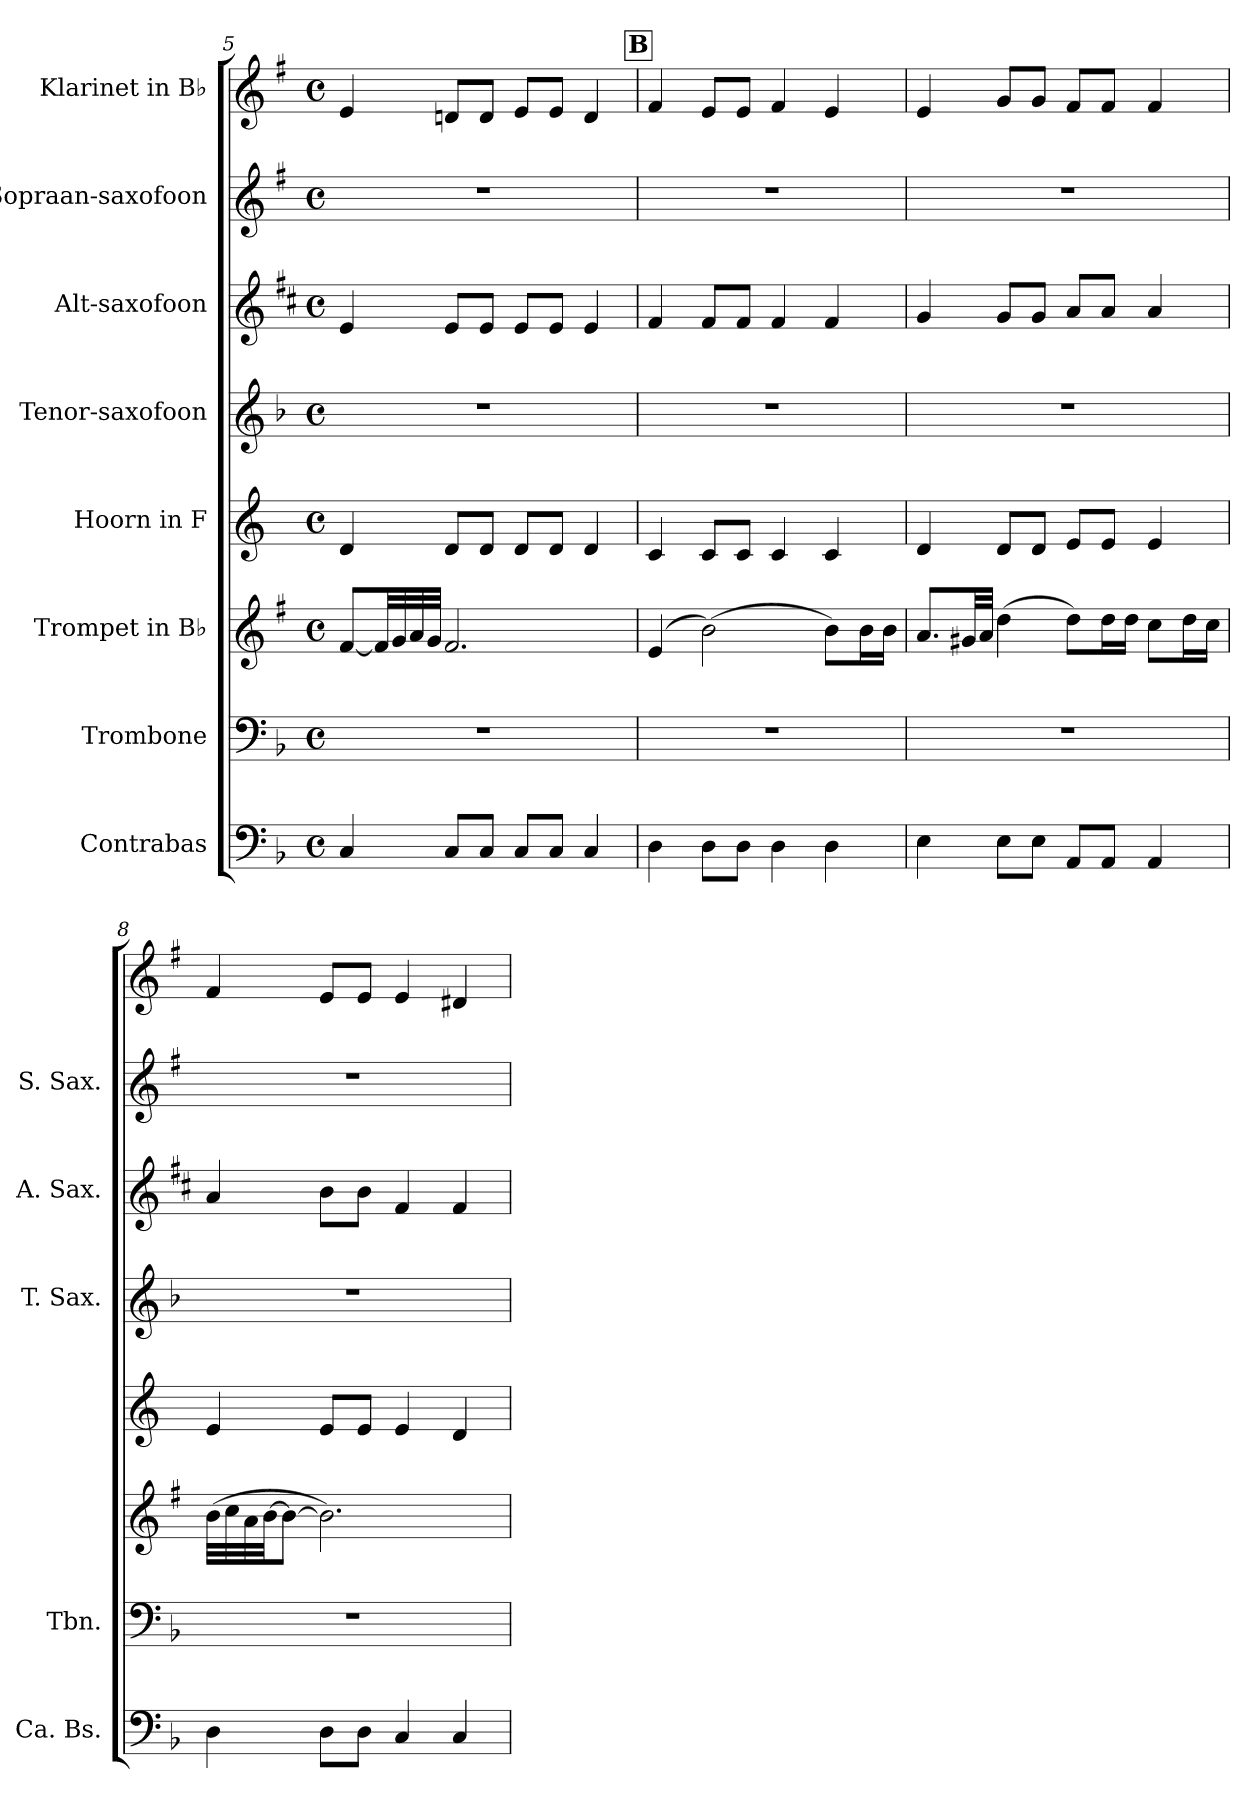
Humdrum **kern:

**kern	**kern	**kern	**kern	**kern	**kern	**kern	**kern
*part8	*part7	*part6	*part5	*part4	*part3	*part2	*part1
*staff8	*staff7	*staff6	*staff5	*staff4	*staff3	*staff2	*staff1
*I"Contrabas	*I"Trombone	*I"Trompet in B♭	*I"Hoorn in F	*I"Tenor-saxofoon	*I"Alt-saxofoon	*I"Sopraan-saxofoon	*I"Klarinet in B♭
*I'Ca. Bs.	*I'Tbn.	*	*	*I'T. Sax.	*I'A. Sax.	*I'S. Sax.	*
*clefF4	*clefF4	*clefG2	*clefG2	*clefG2	*clefG2	*clefG2	*clefG2
*ITrd7c12	*	*ITrd5c9	*ITrd4c7	*ITrd8c14	*ITrd5c9	*ITrd1c2	*ITrd1c2
*k[b-]	*k[b-]	*k[b-e-]	*k[b-]	*k[b-]	*k[b-]	*k[b-]	*k[b-]
*M4/4	*M4/4	*M4/4	*M4/4	*M4/4	*M4/4	*M4/4	*M4/4
*met(c)	*met(c)	*met(c)	*met(c)	*met(c)	*met(c)	*met(c)	*met(c)
=5	=5	=5	=5	=5	=5	=5	=5
4CC/	1r	[8A/L	4G/	1r	4G/	1r	4d/
.	.	32A/LL]	.	.	.	.	.
.	.	32B-/	.	.	.	.	.
.	.	32c/	.	.	.	.	.
.	.	32B-/JJJ	.	.	.	.	.
8CC/L	.	2.A/	8G/L	.	8G/L	.	8cn/L
8CC/J	.	.	8G/J	.	8G/J	.	8c/J
8CC/L	.	.	8G/L	.	8G/L	.	8d/L
8CC/J	.	.	8G/J	.	8G/J	.	8d/J
4CC/	.	.	4G/	.	4G/	.	4c/
!!LO:REH:place=s1:a:B:fs=14:t=B
=6	=6	=6	=6	=6	=6	=6	=6
4DD\	1r	(4G/	4F/	1r	4A/	1r	4e/
8DD\L	.	(2d\)	8F/L	.	8A/L	.	8d/L
8DD\J	.	.	8F/J	.	8A/J	.	8d/J
4DD\	.	.	4F/	.	4A/	.	4e/
4DD\	.	8d\L)	4F/	.	4A/	.	4d/
.	.	16d\L	.	.	.	.	.
.	.	16d\JJ	.	.	.	.	.
=7	=7	=7	=7	=7	=7	=7	=7
4EE\	1r	8.c/L	4G/	1r	4B-/	1r	4d/
.	.	32Bn/LL	.	.	.	.	.
.	.	32c/JJJ	.	.	.	.	.
8EE\L	.	(4f\	8G/L	.	8B-/L	.	8f/L
8EE\J	.	.	8G/J	.	8B-/J	.	8f/J
8AAA/L	.	8f\L)	8A/L	.	8c/L	.	8e/L
8AAA/J	.	16f\L	8A/J	.	8c/J	.	8e/J
.	.	16f\JJ	.	.	.	.	.
4AAA/	.	8e-\L	4A/	.	4c/	.	4e/
.	.	16f\L	.	.	.	.	.
.	.	16e-\JJ	.	.	.	.	.
!!LO:PB:g=z
=8	=8	=8	=8	=8	=8	=8	=8
4DD\	1r	(32d\LLL	4A/	1r	4c/	1r	4e/
.	.	32e-\	.	.	.	.	.
.	.	32c\	.	.	.	.	.
.	.	[32d\JJ	.	.	.	.	.
.	.	8d\J_	.	.	.	.	.
8DD\L	.	2.d\])	8A/L	.	8d\L	.	8d/L
8DD\J	.	.	8A/J	.	8d\J	.	8d/J
4CC/	.	.	4A/	.	4A/	.	4d/
4CC/	.	.	4G/	.	4A/	.	4c#X/
=	=	=	=	=	=	=	=
*-	*-	*-	*-	*-	*-	*-	*-
